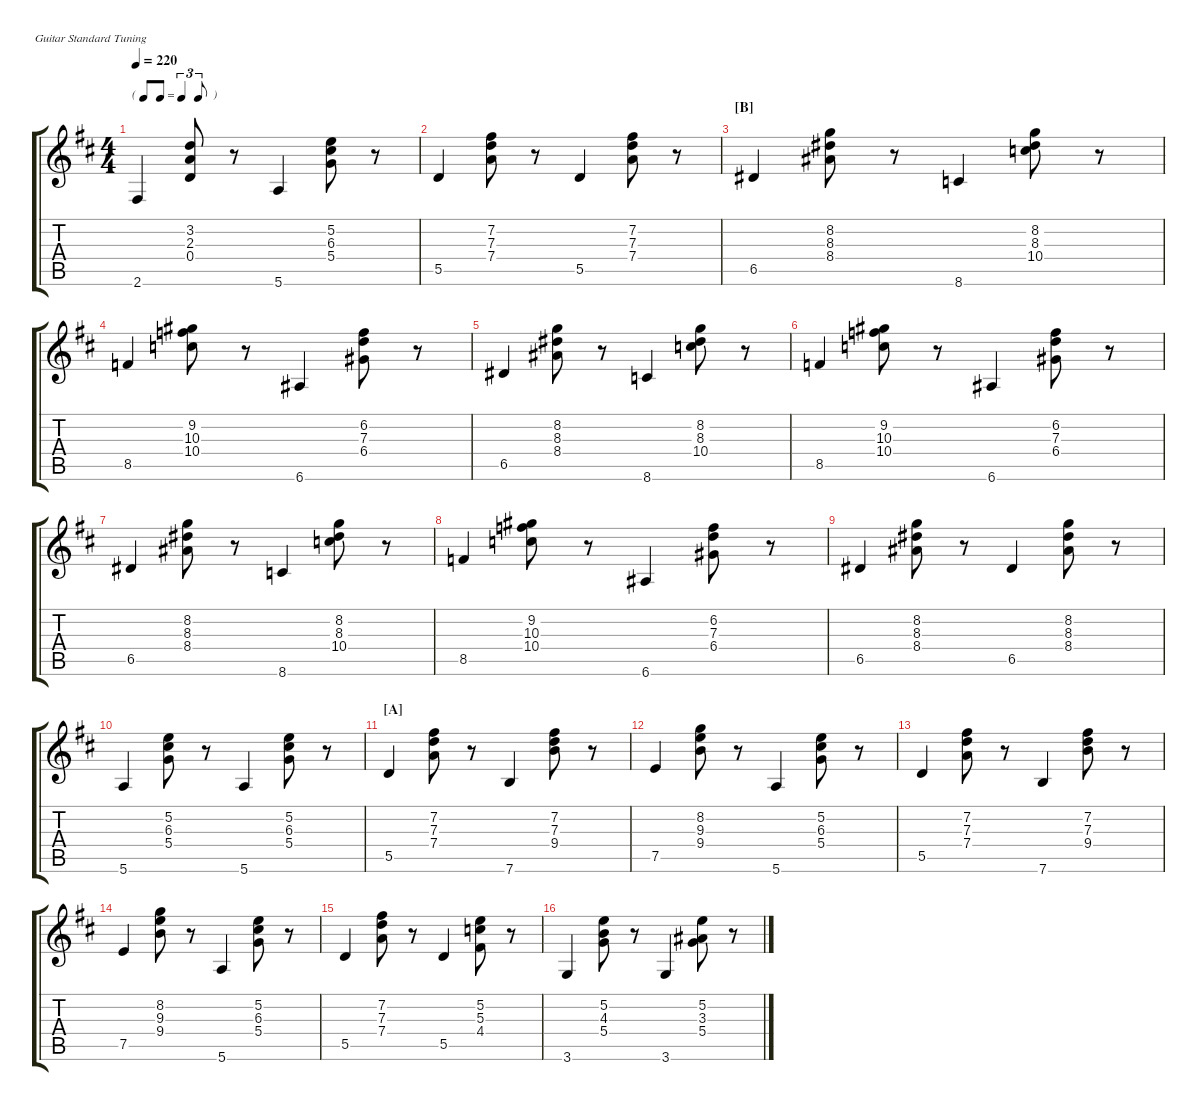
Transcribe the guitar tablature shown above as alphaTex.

\hideDynamics
\singleTrackTrackNamePolicy hidden
\multiTrackTrackNamePolicy hidden
\firstSystemTrackNameOrientation horizontal
\otherSystemsTrackNameOrientation horizontal
\track ("Guitar II" "S-Gt") {instrument acousticguitarsteel}
\staff {score tabs}
\tuning (E4 B3 G3 D3 A2 E2)
\ts (4 4)
\tf triplet8th
\tempo 220
\clef g2
\ks d
2.6.4{dy mf} (3.2 2.3 0.4).8 r.8 5.6.4 (5.2 6.3 5.4).8 r.8 |
5.5.4 (7.2 7.3 7.4).8 r.8 5.5.4 (7.2 7.3 7.4).8 r.8 |
\section ("B" "")
6.5.4 (8.2 8.3 8.4).8 r.8 8.6.4 (8.2 8.3 10.4).8 r.8 |
8.5.4 (9.2 10.3 10.4).8 r.8 6.6.4 (6.2 7.3 6.4).8 r.8 |
6.5.4 (8.2 8.3 8.4).8 r.8 8.6.4 (8.2 8.3 10.4).8 r.8 |
8.5.4 (9.2 10.3 10.4).8 r.8 6.6.4 (6.2 7.3 6.4).8 r.8 |
6.5.4 (8.2 8.3 8.4).8 r.8 8.6.4 (8.2 8.3 10.4).8 r.8 |
8.5.4 (9.2 10.3 10.4).8 r.8 6.6.4 (6.2 7.3 6.4).8 r.8 |
6.5.4 (8.2 8.3 8.4).8 r.8 6.5.4 (8.2 8.3 8.4).8 r.8 |
5.6.4 (5.2 6.3 5.4).8 r.8 5.6.4 (5.2 6.3 5.4).8 r.8 |
\section ("A" "")
5.5.4 (7.2 7.3 7.4).8 r.8 7.6.4 (7.2 7.3 9.4).8 r.8 |
7.5.4 (8.2 9.3 9.4).8 r.8 5.6.4 (5.2 6.3 5.4).8 r.8 |
5.5.4 (7.2 7.3 7.4).8 r.8 7.6.4 (7.2 7.3 9.4).8 r.8 |
7.5.4 (8.2 9.3 9.4).8 r.8 5.6.4 (5.2 6.3 5.4).8 r.8 |
5.5.4 (7.2 7.3 7.4).8 r.8 5.5.4 (5.2 5.3 4.4).8 r.8 |
3.6.4 (5.2 4.3 5.4).8 r.8 3.6.4 (5.2 3.3 5.4).8 r.8
